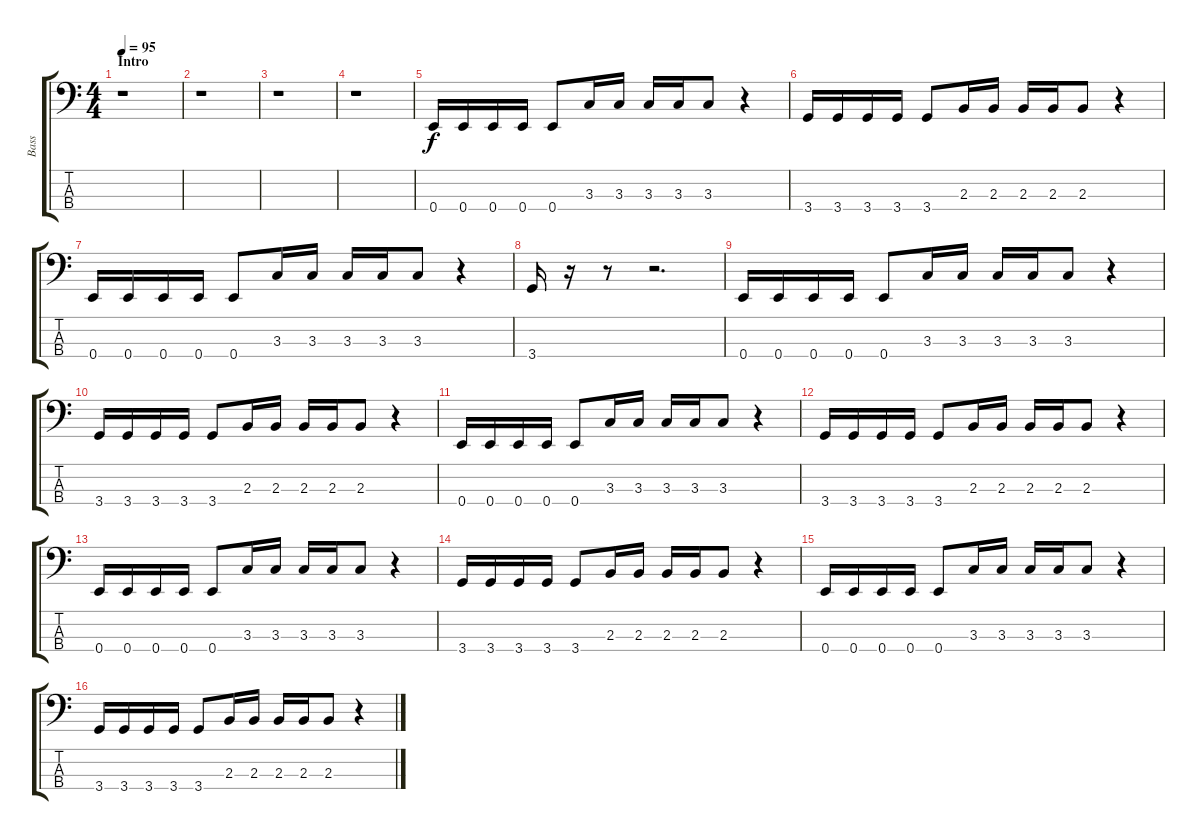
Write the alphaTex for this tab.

\track ("Bass" "Bass") {instrument electricbassfinger}
\staff {score tabs}
\tuning (G2 D2 A1 E1) {hide}
\ts (4 4)
\section ("" "Intro")
\tempo 95
\clef f4
\ks c
r.1{dy f instrument electricbassfinger} |
r.1 |
r.1 |
r.1 |
0.4.16 0.4.16 0.4.16 0.4.16 0.4.8 3.3.16 3.3.16 3.3.16 3.3.16 3.3.8 r.4 |
3.4.16 3.4.16 3.4.16 3.4.16 3.4.8 2.3.16 2.3.16 2.3.16 2.3.16 2.3.8 r.4 |
0.4.16 0.4.16 0.4.16 0.4.16 0.4.8 3.3.16 3.3.16 3.3.16 3.3.16 3.3.8 r.4 |
3.4.16 r.16 r.8 r.2{d} |
0.4.16 0.4.16 0.4.16 0.4.16 0.4.8 3.3.16 3.3.16 3.3.16 3.3.16 3.3.8 r.4 |
3.4.16 3.4.16 3.4.16 3.4.16 3.4.8 2.3.16 2.3.16 2.3.16 2.3.16 2.3.8 r.4 |
0.4.16 0.4.16 0.4.16 0.4.16 0.4.8 3.3.16 3.3.16 3.3.16 3.3.16 3.3.8 r.4 |
3.4.16 3.4.16 3.4.16 3.4.16 3.4.8 2.3.16 2.3.16 2.3.16 2.3.16 2.3.8 r.4 |
0.4.16 0.4.16 0.4.16 0.4.16 0.4.8 3.3.16 3.3.16 3.3.16 3.3.16 3.3.8 r.4 |
3.4.16 3.4.16 3.4.16 3.4.16 3.4.8 2.3.16 2.3.16 2.3.16 2.3.16 2.3.8 r.4 |
0.4.16 0.4.16 0.4.16 0.4.16 0.4.8 3.3.16 3.3.16 3.3.16 3.3.16 3.3.8 r.4 |
3.4.16 3.4.16 3.4.16 3.4.16 3.4.8 2.3.16 2.3.16 2.3.16 2.3.16 2.3.8 r.4
